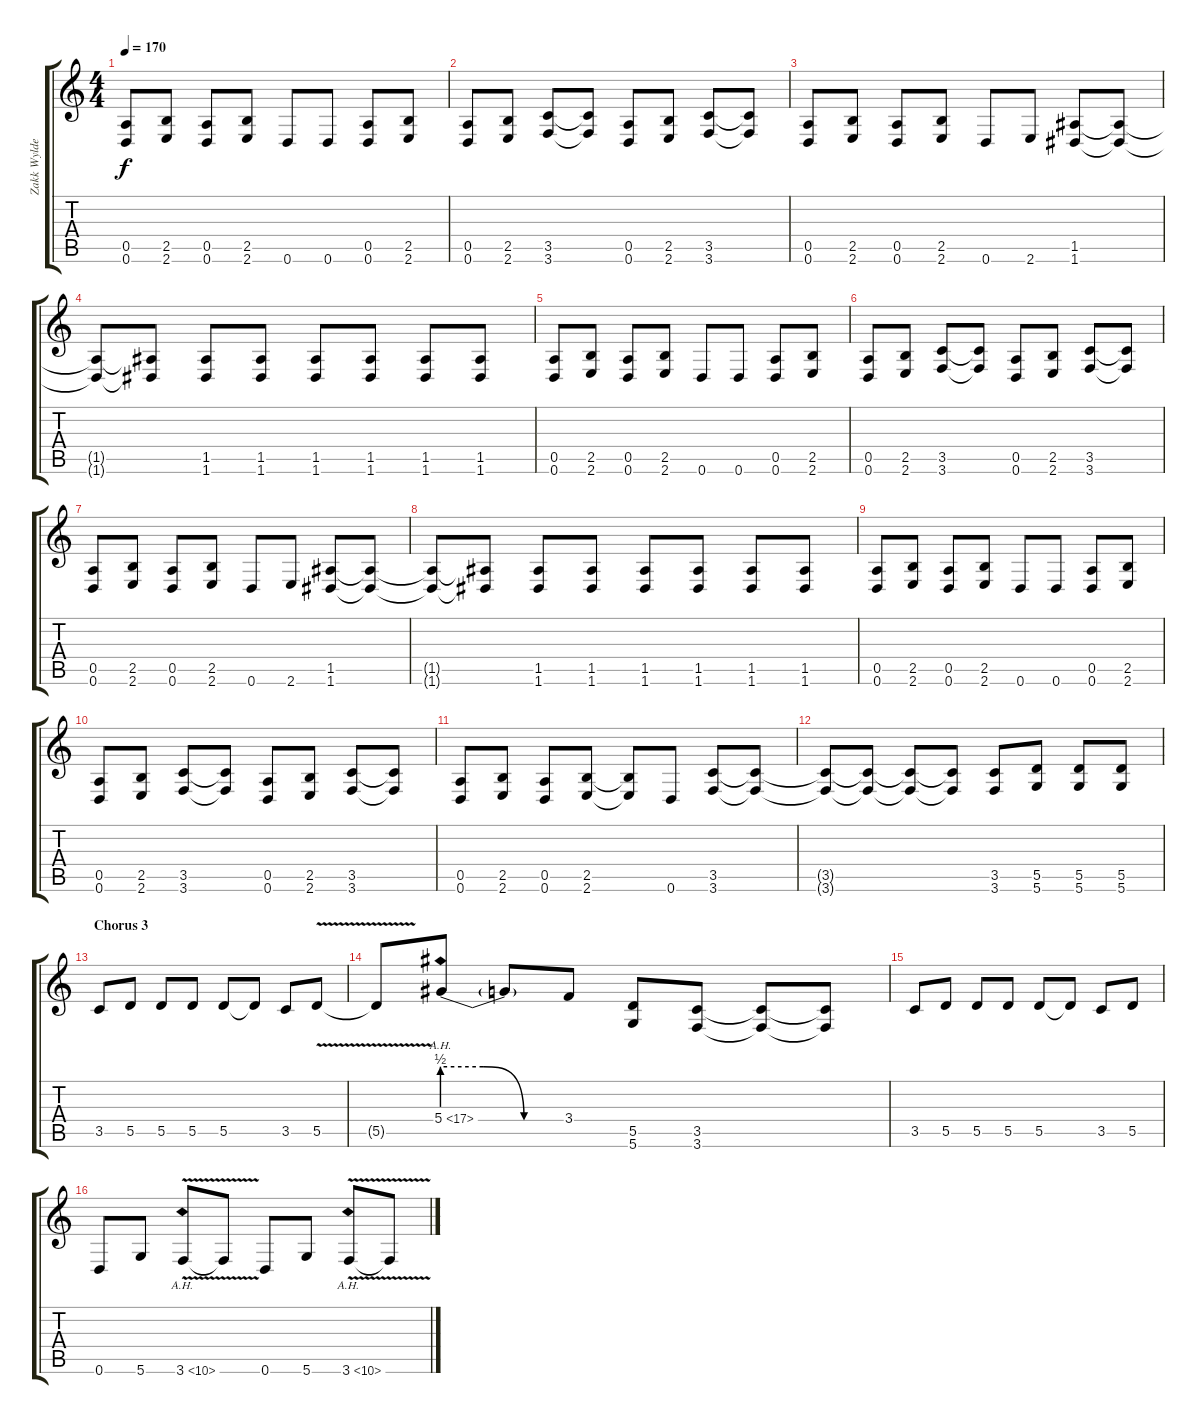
\track ("Zakk Wylde (Rhythm Guitar)" "Zakk Wylde") {instrument overdrivenguitar}
\staff {score tabs}
\tuning (E4 B3 G3 D3 A2 D2) {hide}
\ts (4 4)
\tempo 170
\clef g2
\ks c
(0.5 0.6).8{dy f} (2.5 2.6).8 (0.5 0.6).8 (2.5 2.6).8 0.6.8 0.6.8 (0.5 0.6).8 (2.5 2.6).8 |
(0.5 0.6).8 (2.5 2.6).8 (3.5 3.6).8 (3.5{t} 3.6{t}).8 (0.5 0.6).8 (2.5 2.6).8 (3.5 3.6).8 (3.5{t} 3.6{t}).8 |
(0.5 0.6).8 (2.5 2.6).8 (0.5 0.6).8 (2.5 2.6).8 0.6.8 2.6.8 (1.5 1.6).8 (1.5{t} 1.6{t}).8 |
(1.5{t} 1.6{t}).8 (1.5{t} 1.6{t}).8 (1.5 1.6).8 (1.5 1.6).8 (1.5 1.6).8 (1.5 1.6).8 (1.5 1.6).8 (1.5 1.6).8 |
(0.5 0.6).8 (2.5 2.6).8 (0.5 0.6).8 (2.5 2.6).8 0.6.8 0.6.8 (0.5 0.6).8 (2.5 2.6).8 |
(0.5 0.6).8 (2.5 2.6).8 (3.5 3.6).8 (3.5{t} 3.6{t}).8 (0.5 0.6).8 (2.5 2.6).8 (3.5 3.6).8 (3.5{t} 3.6{t}).8 |
(0.5 0.6).8 (2.5 2.6).8 (0.5 0.6).8 (2.5 2.6).8 0.6.8 2.6.8 (1.5 1.6).8 (1.5{t} 1.6{t}).8 |
(1.5{t} 1.6{t}).8 (1.5{t} 1.6{t}).8 (1.5 1.6).8 (1.5 1.6).8 (1.5 1.6).8 (1.5 1.6).8 (1.5 1.6).8 (1.5 1.6).8 |
(0.5 0.6).8 (2.5 2.6).8 (0.5 0.6).8 (2.5 2.6).8 0.6.8 0.6.8 (0.5 0.6).8 (2.5 2.6).8 |
(0.5 0.6).8 (2.5 2.6).8 (3.5 3.6).8 (3.5{t} 3.6{t}).8 (0.5 0.6).8 (2.5 2.6).8 (3.5 3.6).8 (3.5{t} 3.6{t}).8 |
(0.5 0.6).8 (2.5 2.6).8 (0.5 0.6).8 (2.5 2.6).8 (2.5{t} 2.6{t}).8 0.6.8 (3.5 3.6).8 (3.5{t} 3.6{t}).8 |
(3.5{t} 3.6{t}).8 (3.5{t} 3.6{t}).8 (3.5{t} 3.6{t}).8 (3.5{t} 3.6{t}).8 (3.5 3.6).8 (5.5 5.6).8 (5.5 5.6).8 (5.5 5.6).8 |
\section ("" "Chorus 3")
3.5.8 5.5.8 5.5.8 5.5.8 5.5.8 5.5{t}.8 3.5.8 5.5{v}.8 |
5.5{t}.8 5.4{be (custom 0 2 20 2 40 0 60 0) ah 12}.8 5.4{t}.8 3.4.8 (5.5 5.6).8 (3.5 3.6).8 (3.5{t} 3.6{t}).8 (3.5{t} 3.6{t}).8 |
3.5.8 5.5.8 5.5.8 5.5.8 5.5.8 5.5{t}.8 3.5.8 5.5.8 |
0.6.8 5.6.8 3.6{ah 7 v}.8 3.6{t}.8 0.6.8 5.6.8 3.6{ah 7 v}.8 3.6{t}.8
